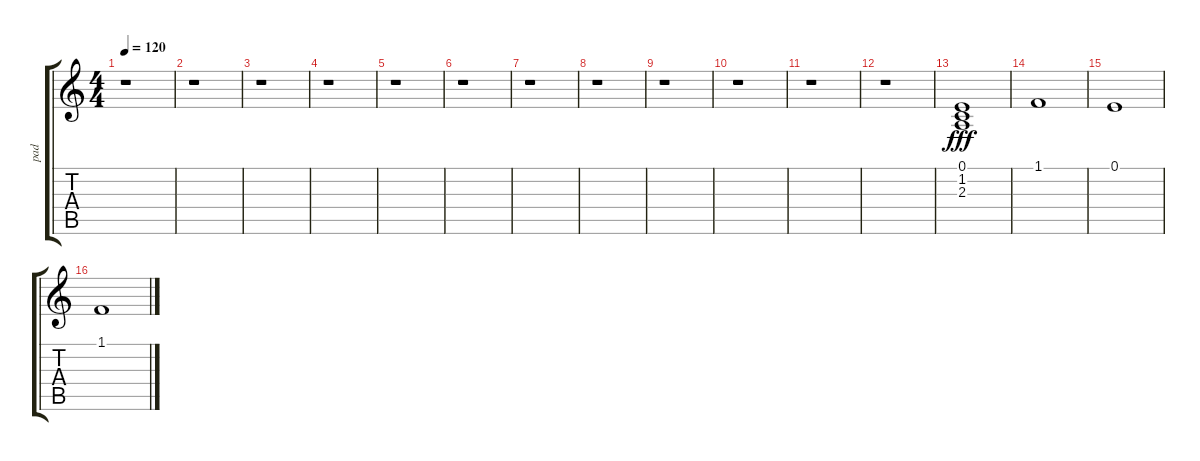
\track ("pad" "pad") {instrument pad2warm}
\staff {score tabs}
\tuning (E4 B3 G3 D3 A2 E2) {hide}
\ts (4 4)
\tempo 120
\clef g2
\ks c
r.1{dy fff} |
r.1 |
r.1 |
r.1 |
r.1 |
r.1 |
r.1 |
r.1 |
r.1 |
r.1 |
r.1 |
r.1 |
(0.1 1.2 2.3).1 |
1.1.1 |
0.1.1 |
1.1.1
